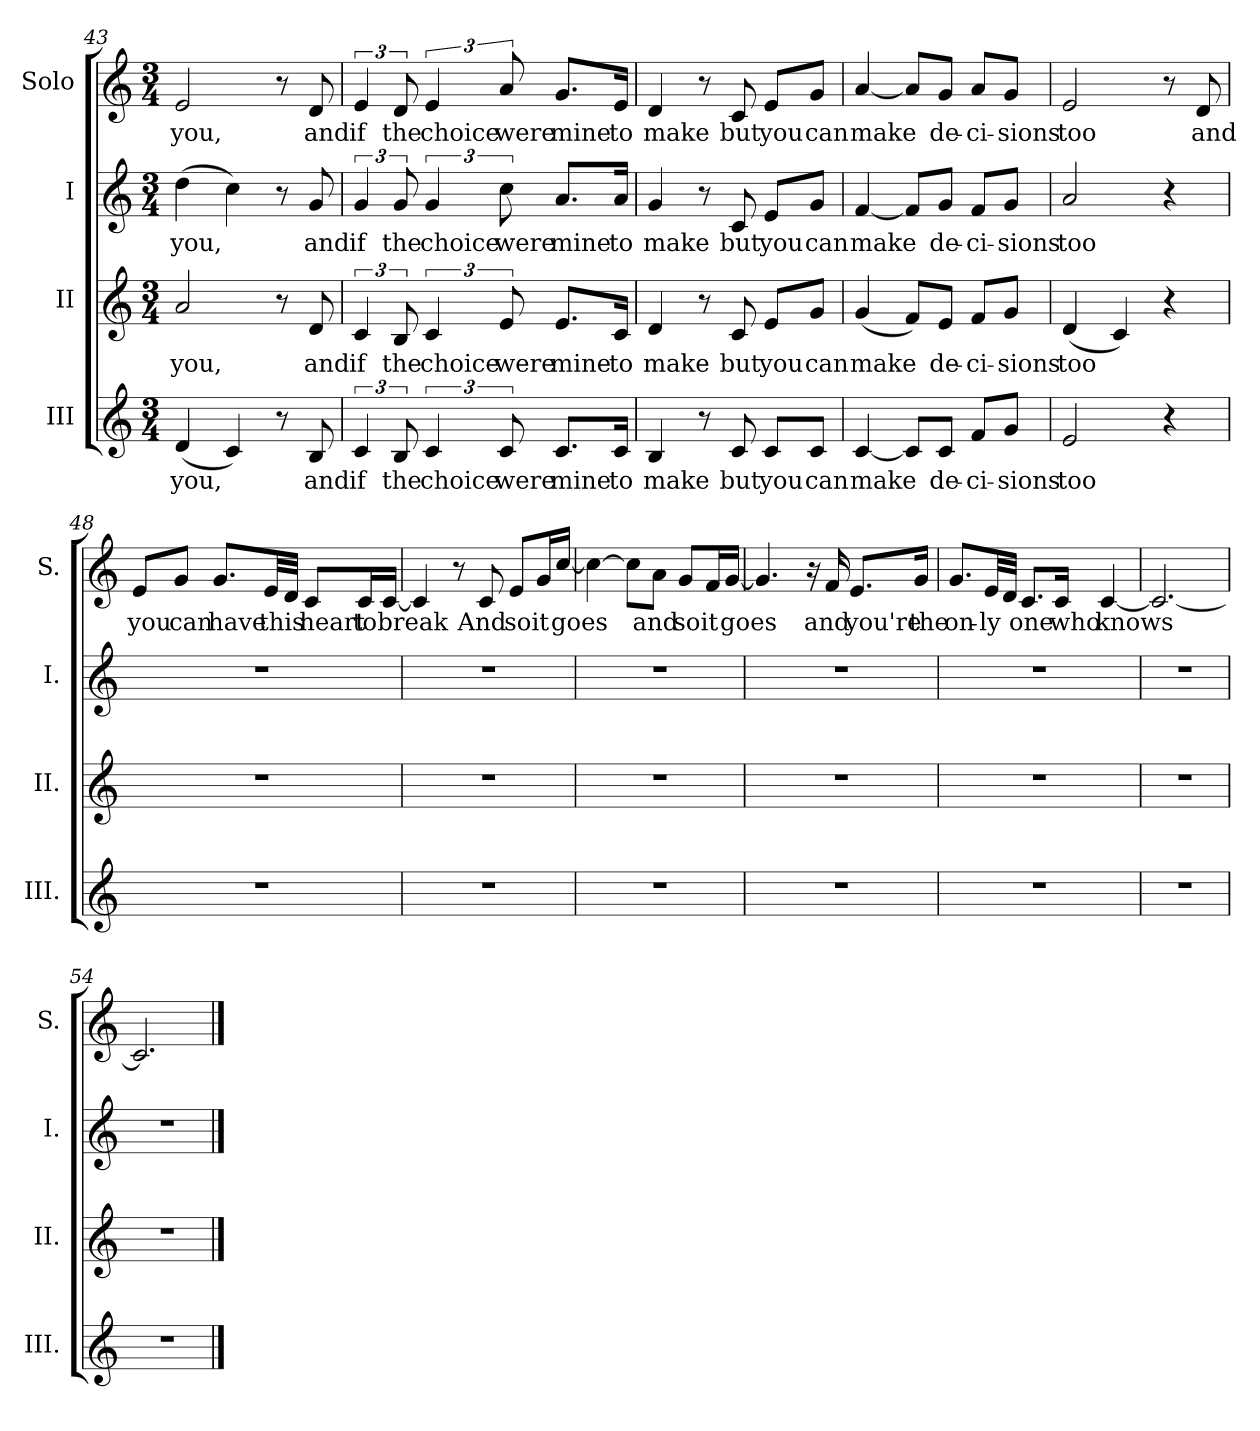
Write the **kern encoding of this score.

**kern	**text	**kern	**text	**kern	**text	**kern	**text
*part4	*part4	*part3	*part3	*part2	*part2	*part1	*part1
*staff4	*staff4	*staff3	*staff3	*staff2	*staff2	*staff1	*staff1
*I"III	*	*I"II	*	*I"I	*	*I"Solo	*
*I'III.	*	*I'II.	*	*I'I.	*	*I'S.	*
*clefG2	*	*clefG2	*	*clefG2	*	*clefG2	*
*k[]	*	*k[]	*	*k[]	*	*k[]	*
*M3/4	*	*M3/4	*	*M3/4	*	*M3/4	*
=43	=43	=43	=43	=43	=43	=43	=43
!	!LO:LY:b	!	!LO:LY:b	!	!LO:LY:b	!	!LO:LY:b
(<4d/	you,	2a/	you,	(>4dd\	you,	2e/	you,
4c/)	.	.	.	4cc\)	.	.	.
8r	.	8r	.	8r	.	8r	.
!	!LO:LY:b	!	!LO:LY:b	!	!LO:LY:b	!	!LO:LY:b
8B/	and	8d/	and	8g/	and	8d/	and
!!LO:LB:g=z
=44	=44	=44	=44	=44	=44	=44	=44
!	!LO:LY:b	!	!LO:LY:b	!	!LO:LY:b	!	!LO:LY:b
6c/	if	6c/	if	6g/	if	6e/	if
!	!LO:LY:b	!	!LO:LY:b	!	!LO:LY:b	!	!LO:LY:b
12B/	the	12B/	the	12g/	the	12d/	the
!	!LO:LY:b	!	!LO:LY:b	!	!LO:LY:b	!	!LO:LY:b
6c/	choice	6c/	choice	6g/	choice	6e/	choice
!	!LO:LY:b	!	!LO:LY:b	!	!LO:LY:b	!	!LO:LY:b
12c/	were	12e/	were	12cc\	were	12a/	were
!	!LO:LY:b	!	!LO:LY:b	!	!LO:LY:b	!	!LO:LY:b
8.c/L	mine	8.e/L	mine	8.a/L	mine	8.g/L	mine
!	!LO:LY:b	!	!LO:LY:b	!	!LO:LY:b	!	!LO:LY:b
16c/Jk	to	16c/Jk	to	16a/Jk	to	16e/Jk	to
=45	=45	=45	=45	=45	=45	=45	=45
!	!LO:LY:b	!	!LO:LY:b	!	!LO:LY:b	!	!LO:LY:b
4B/	make	4d/	make	4g/	make	4d/	make
8r	.	8r	.	8r	.	8r	.
!	!LO:LY:b	!	!LO:LY:b	!	!LO:LY:b	!	!LO:LY:b
8c/	but	8c/	but	8c/	but	8c/	but
!	!LO:LY:b	!	!LO:LY:b	!	!LO:LY:b	!	!LO:LY:b
8c/L	you	8e/L	you	8e/L	you	8e/L	you
!	!LO:LY:b	!	!LO:LY:b	!	!LO:LY:b	!	!LO:LY:b
8c/J	can	8g/J	can	8g/J	can	8g/J	can
=46	=46	=46	=46	=46	=46	=46	=46
!	!LO:LY:b	!	!LO:LY:b	!	!LO:LY:b	!	!LO:LY:b
[4c/	make	(<4g/	make	[4f/	make	[4a/	make
8c/L]	.	8f/L)	.	8f/L]	.	8a/L]	.
!	!LO:LY:b	!	!LO:LY:b	!	!LO:LY:b	!	!LO:LY:b
8c/J	de-	8e/J	de-	8g/J	de-	8g/J	de-
!	!LO:LY:b	!	!LO:LY:b	!	!LO:LY:b	!	!LO:LY:b
8f/L	-ci-	8f/L	-ci-	8f/L	-ci-	8a/L	-ci-
!	!LO:LY:b	!	!LO:LY:b	!	!LO:LY:b	!	!LO:LY:b
8g/J	-sions	8g/J	-sions	8g/J	-sions	8g/J	-sions
=47	=47	=47	=47	=47	=47	=47	=47
!	!LO:LY:b	!	!LO:LY:b	!	!LO:LY:b	!	!LO:LY:b
2e/	too	(<4d/	too	2a/	too	2e/	too
.	.	4c/)	.	.	.	.	.
4r	.	4r	.	4r	.	8r	.
!	!	!	!	!	!	!	!LO:LY:b
.	.	.	.	.	.	8d/	and
!!LO:PB:g=z
=48	=48	=48	=48	=48	=48	=48	=48
!	!	!	!	!	!	!	!LO:LY:b
2.r	.	2.r	.	2.r	.	8e/L	you
!	!	!	!	!	!	!	!LO:LY:b
.	.	.	.	.	.	8g/J	can
!	!	!	!	!	!	!	!LO:LY:b
.	.	.	.	.	.	8.g/L	have
!	!	!	!	!	!	!	!LO:LY:b
.	.	.	.	.	.	32e/LL	this
.	.	.	.	.	.	32d/JJJ	.
!	!	!	!	!	!	!	!LO:LY:b
.	.	.	.	.	.	8c/L	heart
!	!	!	!	!	!	!	!LO:LY:b
.	.	.	.	.	.	16c/L	to
!	!	!	!	!	!	!	!LO:LY:b
.	.	.	.	.	.	[16c/JJ	break
=49	=49	=49	=49	=49	=49	=49	=49
2.r	.	2.r	.	2.r	.	4c/]	.
.	.	.	.	.	.	8r	.
!	!	!	!	!	!	!	!LO:LY:b
.	.	.	.	.	.	8c/	And
!	!	!	!	!	!	!	!LO:LY:b
.	.	.	.	.	.	8e/L	so
!	!	!	!	!	!	!	!LO:LY:b
.	.	.	.	.	.	16g/L	it
!	!	!	!	!	!	!	!LO:LY:b
.	.	.	.	.	.	[16cc/JJ	goes
=50	=50	=50	=50	=50	=50	=50	=50
2.r	.	2.r	.	2.r	.	4cc\_	.
.	.	.	.	.	.	8cc\L]	.
!	!	!	!	!	!	!	!LO:LY:b
.	.	.	.	.	.	8a\J	and
!	!	!	!	!	!	!	!LO:LY:b
.	.	.	.	.	.	8g/L	so
!	!	!	!	!	!	!	!LO:LY:b
.	.	.	.	.	.	16f/L	it
!	!	!	!	!	!	!	!LO:LY:b
.	.	.	.	.	.	[16g/JJ	goes
=51	=51	=51	=51	=51	=51	=51	=51
2.r	.	2.r	.	2.r	.	4.g/]	.
.	.	.	.	.	.	16r	.
!	!	!	!	!	!	!	!LO:LY:b
.	.	.	.	.	.	16f/	and
!	!	!	!	!	!	!	!LO:LY:b
.	.	.	.	.	.	8.e/L	you're
!	!	!	!	!	!	!	!LO:LY:b
.	.	.	.	.	.	16g/Jk	the
!!LO:LB:g=z
=52	=52	=52	=52	=52	=52	=52	=52
!	!	!	!	!	!	!	!LO:LY:b
2.r	.	2.r	.	2.r	.	8.g/L	on-
!	!	!	!	!	!	!	!LO:LY:b
.	.	.	.	.	.	32e/LL	-ly
.	.	.	.	.	.	32d/JJJ	.
!	!	!	!	!	!	!	!LO:LY:b
.	.	.	.	.	.	8.c/L	one
!	!	!	!	!	!	!	!LO:LY:b
.	.	.	.	.	.	16c/Jk	who
!	!	!	!	!	!	!	!LO:LY:b
.	.	.	.	.	.	[4c/	knows
=53	=53	=53	=53	=53	=53	=53	=53
2.r	.	2.r	.	2.r	.	2.c/_	.
=54	=54	=54	=54	=54	=54	=54	=54
2.r	.	2.r	.	2.r	.	2.c/]	.
==	==	==	==	==	==	==	==
*-	*-	*-	*-	*-	*-	*-	*-
